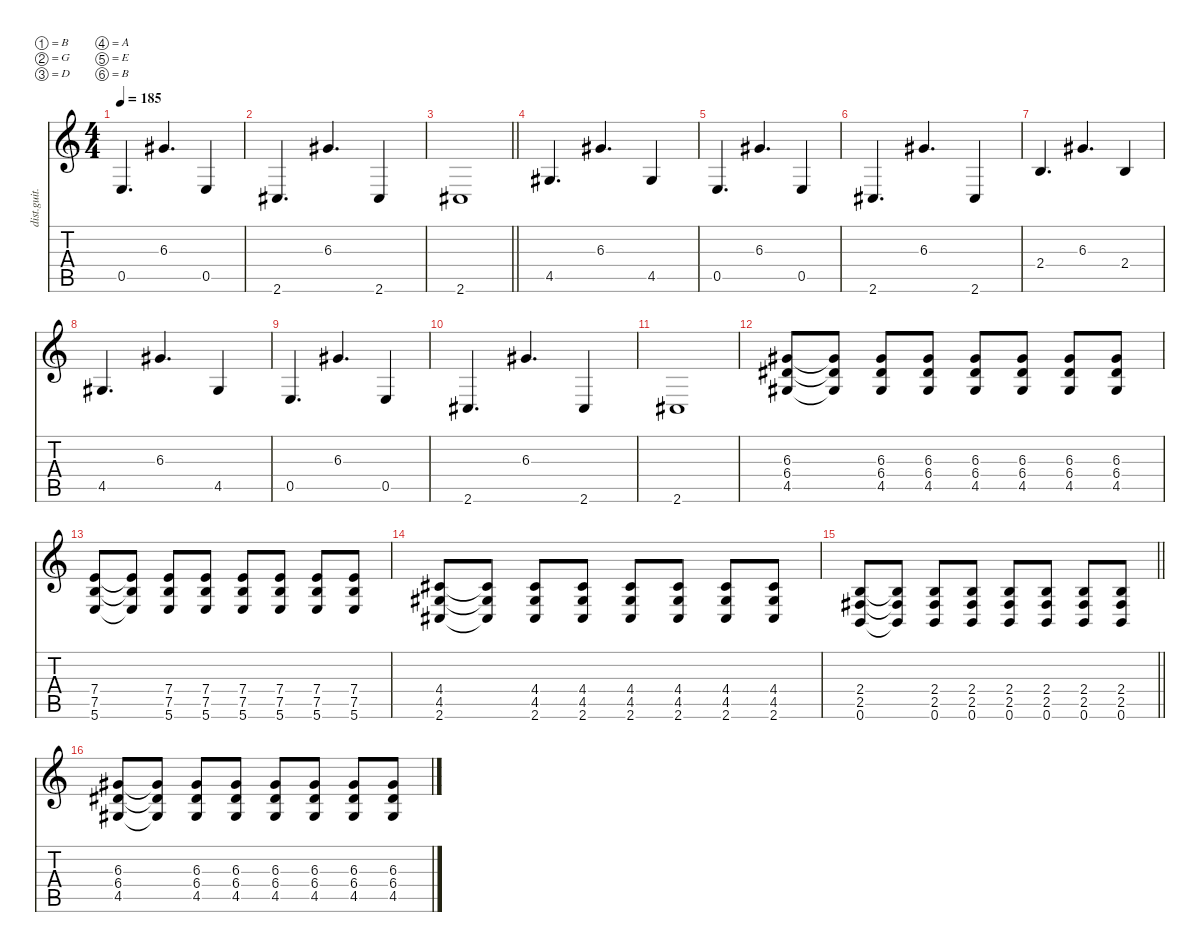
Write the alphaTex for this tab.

\defaultSystemsLayout 4
\hideDynamics
\bracketExtendMode nobrackets
\track ("Distortion Guitar - Petr" "dist.guit.") {instrument distortionguitar}
\staff {score tabs}
\tuning (B3 G3 D3 A2 E2 B1)
\ts (4 4)
\tempo 185
\clef g2
\ks c
0.5.4{d dy f beam Up} 6.3{acc #}.4{d beam Up} 0.5.4{beam Up} |
2.6{acc #}.4{d beam Up} 6.3{acc #}.4{d beam Up} 2.6{acc #}.4{beam Up} |
\barLineRight lightlight
2.6{acc #}.1{beam Up} |
4.5{acc #}.4{d beam Up} 6.3{acc #}.4{d beam Up} 4.5{acc #}.4{beam Up} |
0.5.4{d beam Up} 6.3{acc #}.4{d beam Up} 0.5.4{beam Up} |
2.6{acc #}.4{d beam Up} 6.3{acc #}.4{d beam Up} 2.6{acc #}.4{beam Up} |
2.4.4{d beam Up} 6.3{acc #}.4{d beam Up} 2.4.4{beam Up} |
4.5{acc #}.4{d beam Up} 6.3{acc #}.4{d beam Up} 4.5{acc #}.4{beam Up} |
0.5.4{d beam Up} 6.3{acc #}.4{d beam Up} 0.5.4{beam Up} |
2.6{acc #}.4{d beam Up} 6.3{acc #}.4{d beam Up} 2.6{acc #}.4{beam Up} |
2.6{acc #}.1{beam Up} |
(6.3{acc #} 6.4{acc #} 4.5{acc #}).8{beam Up} (6.3{t acc #} 6.4{t acc #} 4.5{t acc #}).8{beam Up} (6.3{acc #} 6.4{acc #} 4.5{acc #}).8{beam Up} (6.3{acc #} 6.4{acc #} 4.5{acc #}).8{beam Up} (6.3{acc #} 6.4{acc #} 4.5{acc #}).8{beam Up} (6.3{acc #} 6.4{acc #} 4.5{acc #}).8{beam Up} (6.3{acc #} 6.4{acc #} 4.5{acc #}).8{beam Up} (6.3{acc #} 6.4{acc #} 4.5{acc #}).8{beam Up} |
(7.4 7.5 5.6).8{beam Up} (7.4{t} 7.5{t} 5.6{t}).8{beam Up} (7.4 7.5 5.6).8{beam Up} (7.4 7.5 5.6).8{beam Up} (7.4 7.5 5.6).8{beam Up} (7.4 7.5 5.6).8{beam Up} (7.4 7.5 5.6).8{beam Up} (7.4 7.5 5.6).8{beam Up} |
(4.4{acc #} 4.5{acc #} 2.6{acc #}).8{beam Up} (4.4{t acc #} 4.5{t acc #} 2.6{t acc #}).8{beam Up} (4.4{acc #} 4.5{acc #} 2.6{acc #}).8{beam Up} (4.4{acc #} 4.5{acc #} 2.6{acc #}).8{beam Up} (4.4{acc #} 4.5{acc #} 2.6{acc #}).8{beam Up} (4.4{acc #} 4.5{acc #} 2.6{acc #}).8{beam Up} (4.4{acc #} 4.5{acc #} 2.6{acc #}).8{beam Up} (4.4{acc #} 4.5{acc #} 2.6{acc #}).8{beam Up} |
\barLineRight lightlight
(2.4 2.5{acc #} 0.6).8{beam Up} (2.4{t} 2.5{t acc #} 0.6{t}).8{beam Up} (2.4 2.5{acc #} 0.6).8{beam Up} (2.4 2.5{acc #} 0.6).8{beam Up} (2.4 2.5{acc #} 0.6).8{beam Up} (2.4 2.5{acc #} 0.6).8{beam Up} (2.4 2.5{acc #} 0.6).8{beam Up} (2.4 2.5{acc #} 0.6).8{beam Up} |
(6.3{acc #} 6.4{acc #} 4.5{acc #}).8{beam Up} (6.3{t acc #} 6.4{t acc #} 4.5{t acc #}).8{beam Up} (6.3{acc #} 6.4{acc #} 4.5{acc #}).8{beam Up} (6.3{acc #} 6.4{acc #} 4.5{acc #}).8{beam Up} (6.3{acc #} 6.4{acc #} 4.5{acc #}).8{beam Up} (6.3{acc #} 6.4{acc #} 4.5{acc #}).8{beam Up} (6.3{acc #} 6.4{acc #} 4.5{acc #}).8{beam Up} (6.3{acc #} 6.4{acc #} 4.5{acc #}).8{beam Up}
